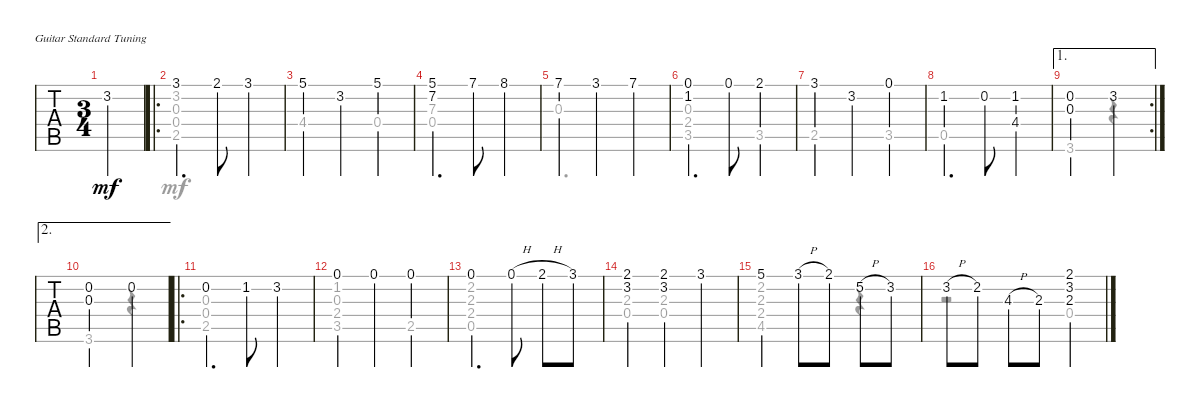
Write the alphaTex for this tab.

\defaultSystemsLayout 4
\bracketExtendMode groupsimilarinstruments
\singleTrackTrackNamePolicy hidden
\multiTrackTrackNamePolicy hidden
\firstSystemTrackNameOrientation horizontal
\otherSystemsTrackNameOrientation horizontal
\track ("Nylon Guitar" "N-Gt") {instrument acousticguitarnylon}
\staff {tabs}
\tuning (E4 B3 G3 D3 A2 E2)
\voice
\ts (3 4)
\ac
\tempo (120 hide)
\clef g2
\ks g
3.2.4{dy mf instrument acousticguitarnylon} |
\ro
3.1.4{d} 2.1.8 3.1.4 |
5.1.4 3.2.4 5.1.4 |
(5.1{lf 2} 7.2{lf 4}).4{d} 7.1{lf 5}.8 8.1{lf 5}.4 |
7.1.4 3.1.4 7.1.4 |
(0.1 1.2).4{d} 0.1.8 2.1.4 |
3.1.4 3.2.4 0.1.4 |
1.2.4{d} 0.2.8 (1.2 4.4).4 |
\ae 1
\rc 2
(0.2 0.3).2 3.2.4 |
\ae 2
(0.2 0.3).2 0.2.4 |
\ro
0.2.4{d} 1.2.8 3.2.4 |
0.1.4 0.1.4 0.1.4 |
0.1.4{d} 0.1{h}.8 2.1{h}.8 3.1.8 |
(2.1 3.2).4 (3.2 2.1).4 3.1.4 |
5.1.4 3.1{h}.8 2.1.8 5.2{h}.8 3.2.8 |
3.2{h}.8 2.2.8 4.3{h}.8 2.3.8 (2.1 3.2 2.3).4
\voice
\clef g2
\ottava regular
\simile none
\ks g
|
(3.2 0.3 0.4 2.5).2{d} |
4.4.2 0.4.4 |
(0.4 7.3{lf 3}).2{d} |
0.3.2{d} |
(3.5 2.4 0.3).2 3.5.4 |
2.5.2 3.5.4 |
0.5.2{d} |
3.6.2 r.4 |
3.6.2 r.4 |
(2.5 0.4 0.3).2{d} |
(3.5 2.4 0.3 1.2).2 2.5.4 |
(0.5 2.2 2.3 2.4).2{d} |
(0.4 2.3).4 (0.4 2.3).2 |
(2.2 2.3 2.4 4.5).2 r.4 |
r.2 0.4.4
